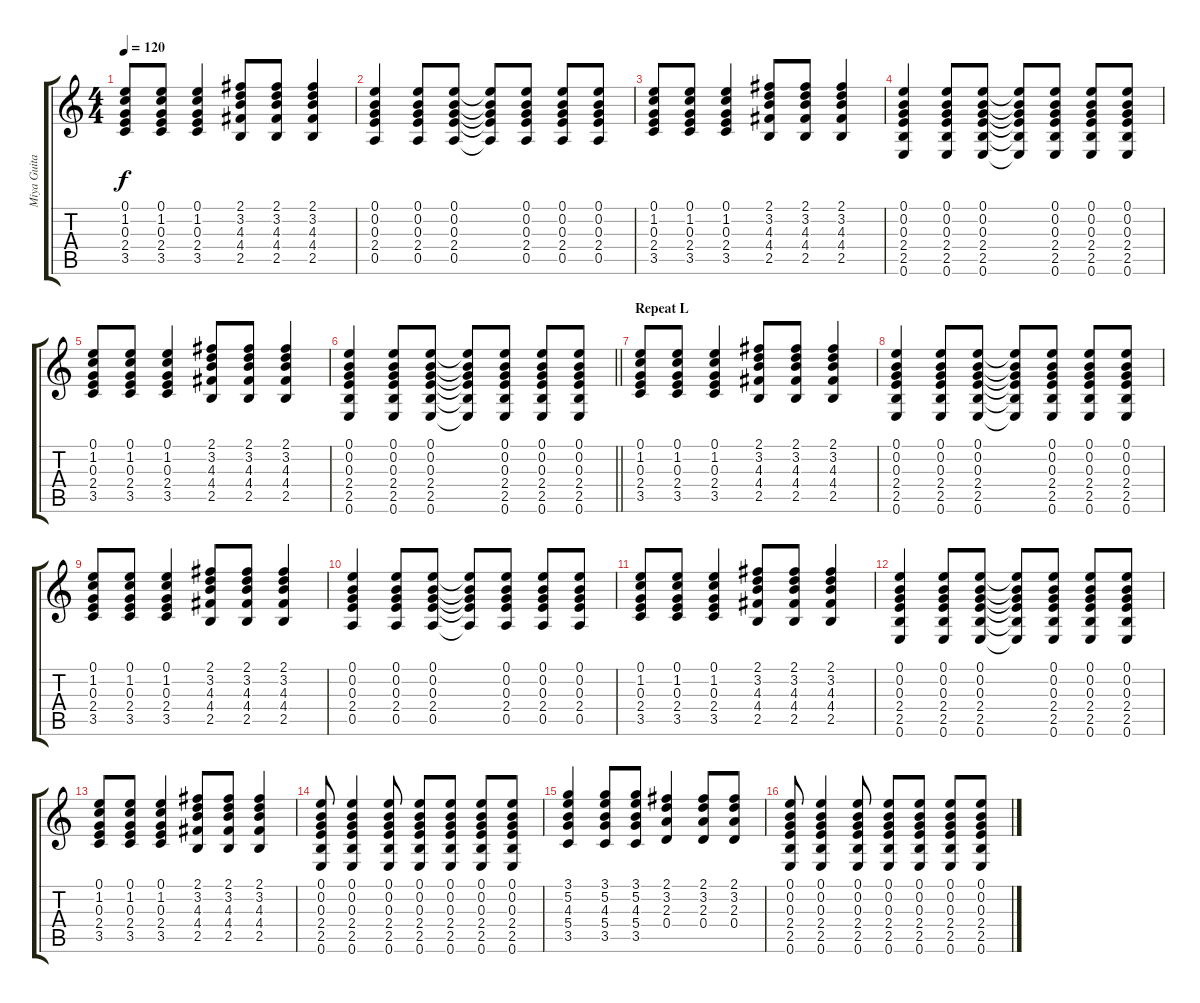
\track ("Miya Guitar III" "Miya Guita") {instrument electricguitarclean}
\staff {score tabs}
\tuning (E4 B3 G3 D3 A2 E2) {hide}
\ts (4 4)
\tempo 120
\clef g2
\ks c
(0.1 1.2 0.3 2.4 3.5).8{dy f} (0.1 1.2 0.3 2.4 3.5).8 (0.1 1.2 0.3 2.4 3.5).4 (2.1 3.2 4.3 4.4 2.5).8 (2.1 3.2 4.3 4.4 2.5).8 (2.1 3.2 4.3 4.4 2.5).4 |
(0.1 0.2 0.3 2.4 0.5).4 (0.1 0.2 0.3 2.4 0.5).8 (0.1 0.2 0.3 2.4 0.5).8 (0.1{t} 0.2{t} 0.3{t} 2.4{t} 0.5{t}).8 (0.1 0.2 0.3 2.4 0.5).8 (0.1 0.2 0.3 2.4 0.5).8 (0.1 0.2 0.3 2.4 0.5).8 |
(0.1 1.2 0.3 2.4 3.5).8 (0.1 1.2 0.3 2.4 3.5).8 (0.1 1.2 0.3 2.4 3.5).4 (2.1 3.2 4.3 4.4 2.5).8 (2.1 3.2 4.3 4.4 2.5).8 (2.1 3.2 4.3 4.4 2.5).4 |
(0.1 0.2 0.3 2.4 2.5 0.6).4 (0.1 0.2 0.3 2.4 2.5 0.6).8 (0.1 0.2 0.3 2.4 2.5 0.6).8 (0.1{t} 0.2{t} 0.3{t} 2.4{t} 2.5{t} 0.6{t}).8 (0.1 0.2 0.3 2.4 2.5 0.6).8 (0.1 0.2 0.3 2.4 2.5 0.6).8 (0.1 0.2 0.3 2.4 2.5 0.6).8 |
(0.1 1.2 0.3 2.4 3.5).8 (0.1 1.2 0.3 2.4 3.5).8 (0.1 1.2 0.3 2.4 3.5).4 (2.1 3.2 4.3 4.4 2.5).8 (2.1 3.2 4.3 4.4 2.5).8 (2.1 3.2 4.3 4.4 2.5).4 |
\barLineRight lightlight
(0.1 0.2 0.3 2.4 2.5 0.6).4 (0.1 0.2 0.3 2.4 2.5 0.6).8 (0.1 0.2 0.3 2.4 2.5 0.6).8 (0.1{t} 0.2{t} 0.3{t} 2.4{t} 2.5{t} 0.6{t}).8 (0.1 0.2 0.3 2.4 2.5 0.6).8 (0.1 0.2 0.3 2.4 2.5 0.6).8 (0.1 0.2 0.3 2.4 2.5 0.6).8 |
\section ("" "Repeat L")
(0.1 1.2 0.3 2.4 3.5).8 (0.1 1.2 0.3 2.4 3.5).8 (0.1 1.2 0.3 2.4 3.5).4 (2.1 3.2 4.3 4.4 2.5).8 (2.1 3.2 4.3 4.4 2.5).8 (2.1 3.2 4.3 4.4 2.5).4 |
(0.1 0.2 0.3 2.4 2.5 0.6).4 (0.1 0.2 0.3 2.4 2.5 0.6).8 (0.1 0.2 0.3 2.4 2.5 0.6).8 (0.1{t} 0.2{t} 0.3{t} 2.4{t} 2.5{t} 0.6{t}).8 (0.1 0.2 0.3 2.4 2.5 0.6).8 (0.1 0.2 0.3 2.4 2.5 0.6).8 (0.1 0.2 0.3 2.4 2.5 0.6).8 |
(0.1 1.2 0.3 2.4 3.5).8 (0.1 1.2 0.3 2.4 3.5).8 (0.1 1.2 0.3 2.4 3.5).4 (2.1 3.2 4.3 4.4 2.5).8 (2.1 3.2 4.3 4.4 2.5).8 (2.1 3.2 4.3 4.4 2.5).4 |
(0.1 0.2 0.3 2.4 0.5).4 (0.1 0.2 0.3 2.4 0.5).8 (0.1 0.2 0.3 2.4 0.5).8 (0.1{t} 0.2{t} 0.3{t} 2.4{t} 0.5{t}).8 (0.1 0.2 0.3 2.4 0.5).8 (0.1 0.2 0.3 2.4 0.5).8 (0.1 0.2 0.3 2.4 0.5).8 |
(0.1 1.2 0.3 2.4 3.5).8 (0.1 1.2 0.3 2.4 3.5).8 (0.1 1.2 0.3 2.4 3.5).4 (2.1 3.2 4.3 4.4 2.5).8 (2.1 3.2 4.3 4.4 2.5).8 (2.1 3.2 4.3 4.4 2.5).4 |
(0.1 0.2 0.3 2.4 2.5 0.6).4 (0.1 0.2 0.3 2.4 2.5 0.6).8 (0.1 0.2 0.3 2.4 2.5 0.6).8 (0.1{t} 0.2{t} 0.3{t} 2.4{t} 2.5{t} 0.6{t}).8 (0.1 0.2 0.3 2.4 2.5 0.6).8 (0.1 0.2 0.3 2.4 2.5 0.6).8 (0.1 0.2 0.3 2.4 2.5 0.6).8 |
(0.1 1.2 0.3 2.4 3.5).8 (0.1 1.2 0.3 2.4 3.5).8 (0.1 1.2 0.3 2.4 3.5).4 (2.1 3.2 4.3 4.4 2.5).8 (2.1 3.2 4.3 4.4 2.5).8 (2.1 3.2 4.3 4.4 2.5).4 |
(0.1 0.2 0.3 2.4 2.5 0.6).8 (0.1 0.2 0.3 2.4 2.5 0.6).4 (0.1 0.2 0.3 2.4 2.5 0.6).8 (0.1 0.2 0.3 2.4 2.5 0.6).8 (0.1 0.2 0.3 2.4 2.5 0.6).8 (0.1 0.2 0.3 2.4 2.5 0.6).8 (0.1 0.2 0.3 2.4 2.5 0.6).8 |
(3.1 5.2 4.3 5.4 3.5).4 (3.1 5.2 4.3 5.4 3.5).8 (3.1 5.2 4.3 5.4 3.5).8 (2.1 3.2 2.3 0.4).4 (2.1 3.2 2.3 0.4).8 (2.1 3.2 2.3 0.4).8 |
(0.1 0.2 0.3 2.4 2.5 0.6).8 (0.1 0.2 0.3 2.4 2.5 0.6).4 (0.1 0.2 0.3 2.4 2.5 0.6).8 (0.1 0.2 0.3 2.4 2.5 0.6).8 (0.1 0.2 0.3 2.4 2.5 0.6).8 (0.1 0.2 0.3 2.4 2.5 0.6).8 (0.1 0.2 0.3 2.4 2.5 0.6).8
